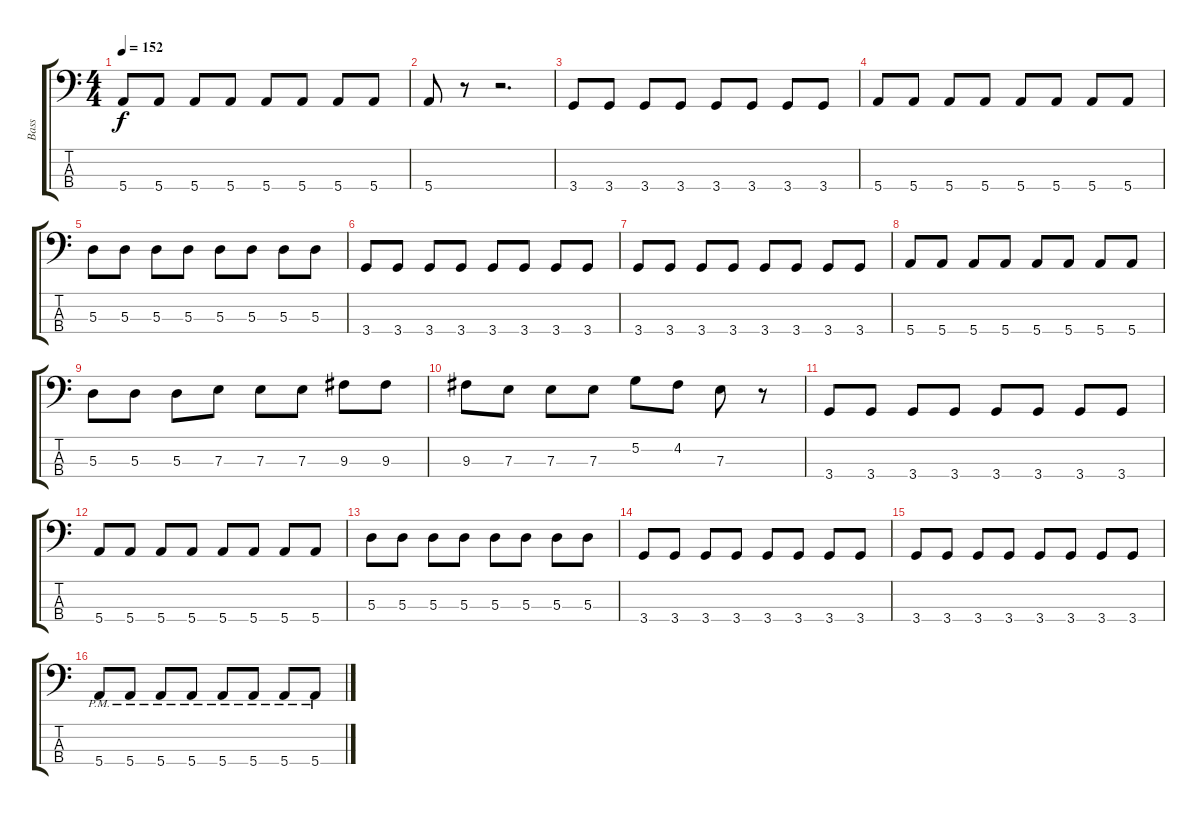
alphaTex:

\track ("Bass" "Bass") {instrument electricbassfinger}
\staff {score tabs}
\tuning (G2 D2 A1 E1) {hide}
\ts (4 4)
\tempo 152
\clef f4
\ks c
5.4.8{dy f} 5.4.8 5.4.8 5.4.8 5.4.8 5.4.8 5.4.8 5.4.8 |
5.4.8 r.8 r.2{d} |
3.4.8 3.4.8 3.4.8 3.4.8 3.4.8 3.4.8 3.4.8 3.4.8 |
5.4.8 5.4.8 5.4.8 5.4.8 5.4.8 5.4.8 5.4.8 5.4.8 |
5.3.8 5.3.8 5.3.8 5.3.8 5.3.8 5.3.8 5.3.8 5.3.8 |
3.4.8 3.4.8 3.4.8 3.4.8 3.4.8 3.4.8 3.4.8 3.4.8 |
3.4.8 3.4.8 3.4.8 3.4.8 3.4.8 3.4.8 3.4.8 3.4.8 |
5.4.8 5.4.8 5.4.8 5.4.8 5.4.8 5.4.8 5.4.8 5.4.8 |
5.3.8 5.3.8 5.3.8 7.3.8 7.3.8 7.3.8 9.3.8 9.3.8 |
9.3.8 7.3.8 7.3.8 7.3.8 5.2.8 4.2.8 7.3.8 r.8 |
3.4.8 3.4.8 3.4.8 3.4.8 3.4.8 3.4.8 3.4.8 3.4.8 |
5.4.8 5.4.8 5.4.8 5.4.8 5.4.8 5.4.8 5.4.8 5.4.8 |
5.3.8 5.3.8 5.3.8 5.3.8 5.3.8 5.3.8 5.3.8 5.3.8 |
3.4.8 3.4.8 3.4.8 3.4.8 3.4.8 3.4.8 3.4.8 3.4.8 |
3.4.8 3.4.8 3.4.8 3.4.8 3.4.8 3.4.8 3.4.8 3.4.8 |
5.4{pm}.8 5.4{pm}.8 5.4{pm}.8 5.4{pm}.8 5.4{pm}.8 5.4{pm}.8 5.4{pm}.8 5.4{pm}.8
